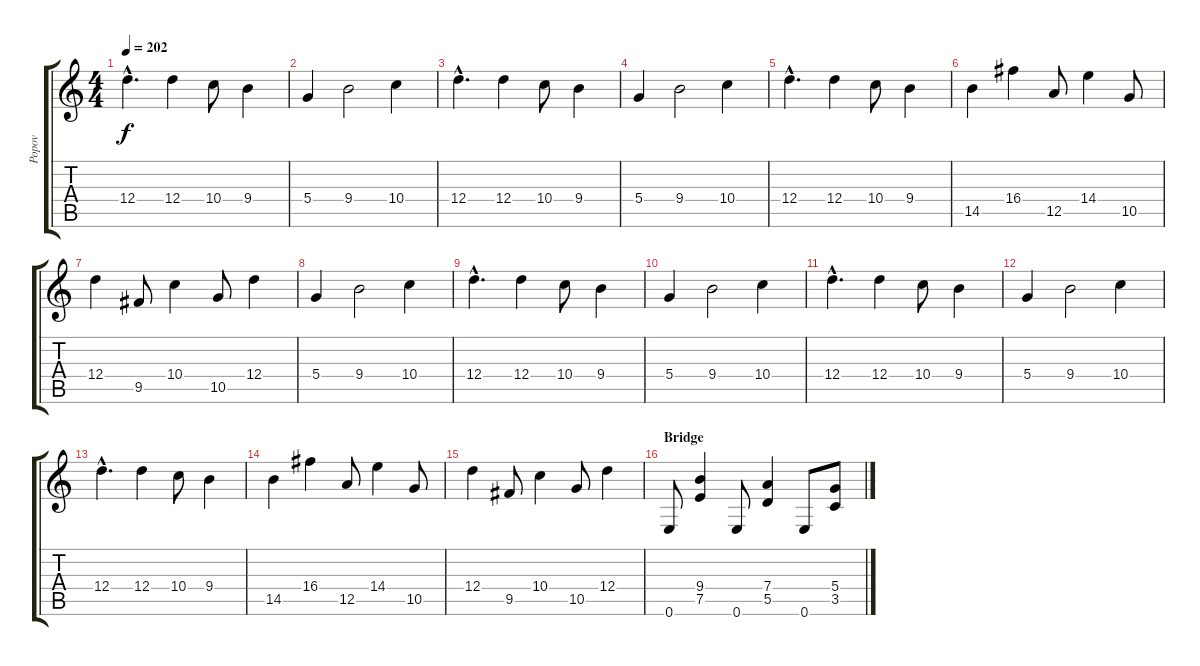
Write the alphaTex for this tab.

\track ("Popov" "Popov") {instrument distortionguitar}
\staff {score tabs}
\tuning (E4 B3 G3 D3 A2 E2) {hide}
\ts (4 4)
\tempo 202
\clef g2
\ks c
12.4{hac}.4{d dy f} 12.4.4 10.4.8 9.4.4 |
5.4.4 9.4.2 10.4.4 |
12.4{hac}.4{d} 12.4.4 10.4.8 9.4.4 |
5.4.4 9.4.2 10.4.4 |
12.4{hac}.4{d} 12.4.4 10.4.8 9.4.4 |
14.5.4 16.4.4 12.5.8 14.4.4 10.5.8 |
12.4.4 9.5.8 10.4.4 10.5.8 12.4.4 |
5.4.4 9.4.2 10.4.4 |
12.4{hac}.4{d} 12.4.4 10.4.8 9.4.4 |
5.4.4 9.4.2 10.4.4 |
12.4{hac}.4{d} 12.4.4 10.4.8 9.4.4 |
5.4.4 9.4.2 10.4.4 |
12.4{hac}.4{d} 12.4.4 10.4.8 9.4.4 |
14.5.4 16.4.4 12.5.8 14.4.4 10.5.8 |
12.4.4 9.5.8 10.4.4 10.5.8 12.4.4 |
\section ("" "Bridge ")
0.6.8 (9.4 7.5).4 0.6.8 (7.4 5.5).4 0.6.8 (5.4 3.5).8
